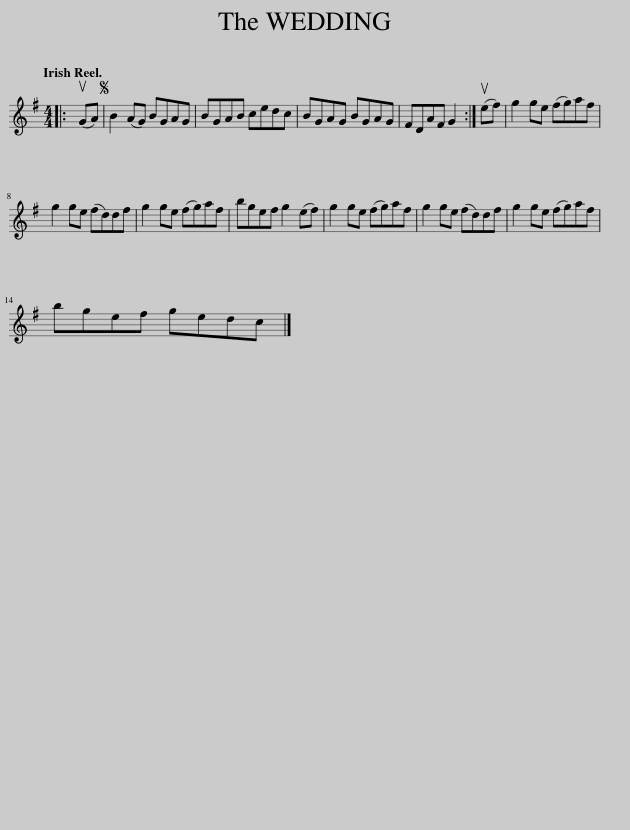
X:1
L:1/8
Q:1/4=120
M:4/4
I:linebreak $
K:G
V:1 treble
V:1
|: (uGA) |S B2 (AG) BGAG | BGAB cedc | BGAG BGAG | FDAF G2 :| %5
 (uef) | g2 ge (fg)af |$ g2 ge (fd)df | g2 ge (fg)af | bgef g2 (ef) | %10
 g2 ge (fg)af | g2 ge (fd)df | g2 ge (fg)af |$ bgef gedc |] %14
